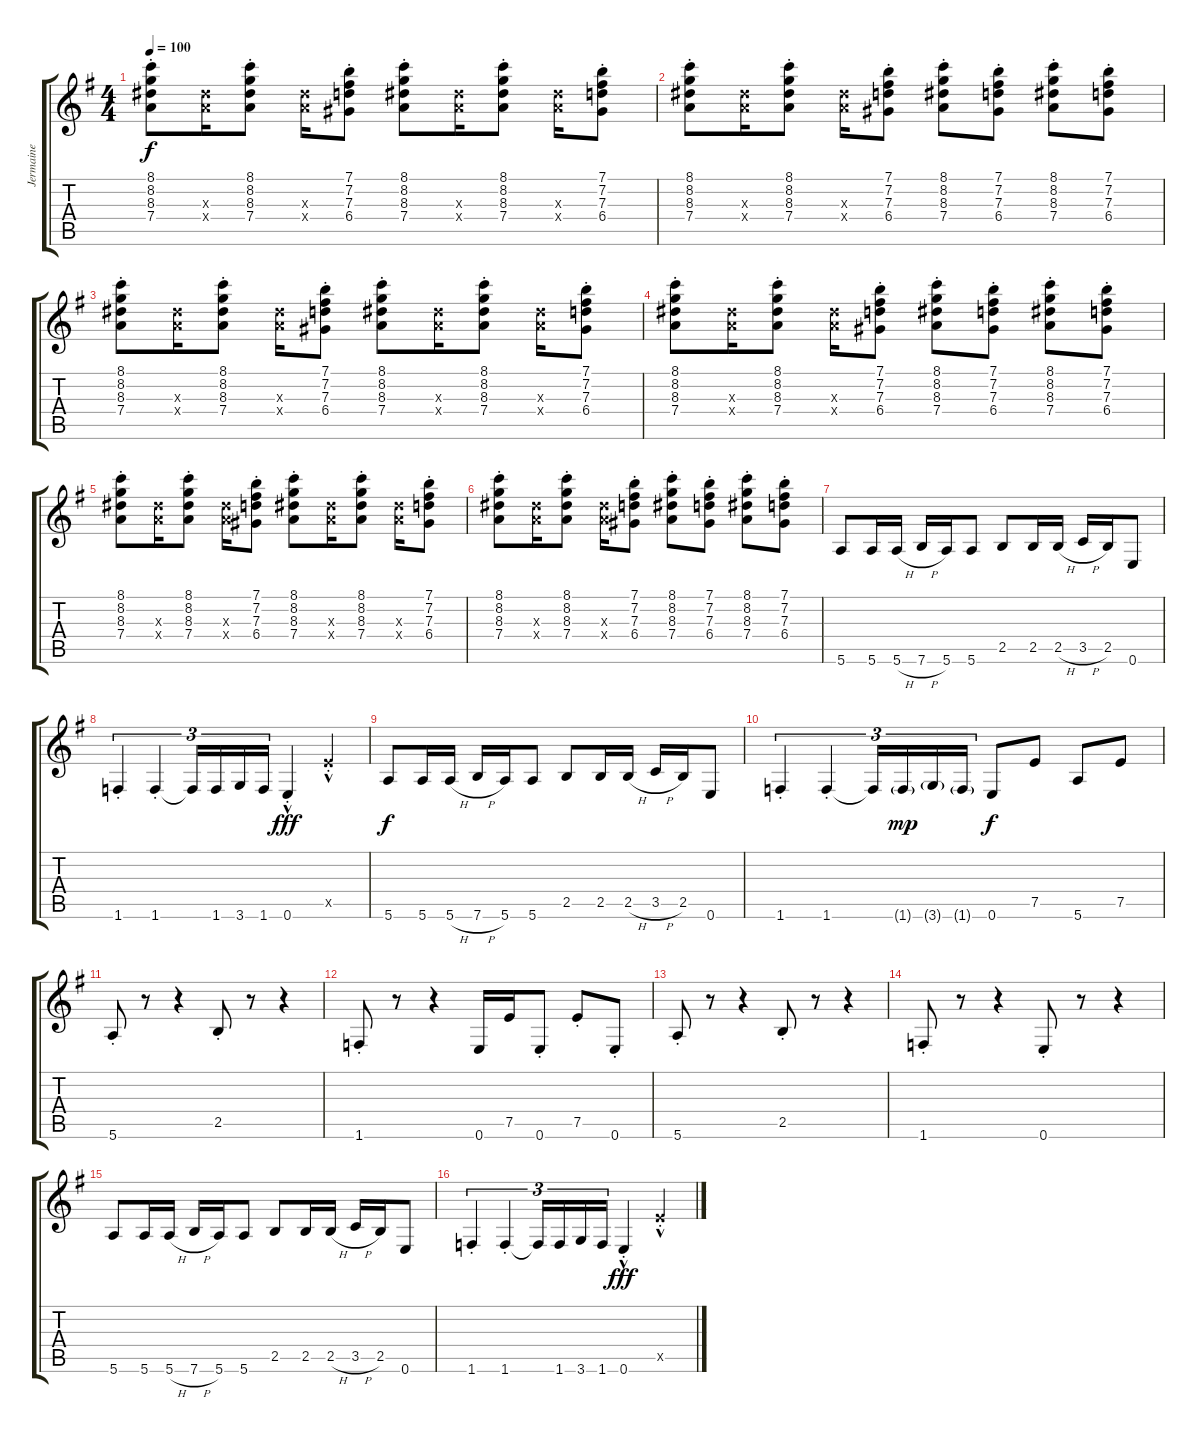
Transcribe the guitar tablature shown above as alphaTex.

\track ("Jermaine" "Jermaine") {instrument acousticguitarnylon}
\staff {score tabs}
\tuning (E4 B3 G3 D3 A2 E2) {hide}
\ts (4 4)
\tempo 100
\clef g2
\ks g
(8.1{st} 8.2{st} 8.3{st} 7.4{st}).8{dy f instrument acousticguitarnylon} (8.3{x} 7.4{x}).16 (8.1{st} 8.2{st} 8.3{st} 7.4{st}).8 (8.3{x} 7.4{x}).16 (7.1{st} 7.2{st} 7.3{st} 6.4{st}).8 (8.1{st} 8.2{st} 8.3{st} 7.4{st}).8 (8.3{x} 7.4{x}).16 (8.1{st} 8.2{st} 8.3{st} 7.4{st}).8 (8.3{x} 7.4{x}).16 (7.1{st} 7.2{st} 7.3{st} 6.4{st}).8 |
(8.1{st} 8.2{st} 8.3{st} 7.4{st}).8 (8.3{x} 7.4{x}).16 (8.1{st} 8.2{st} 8.3{st} 7.4{st}).8 (8.3{x} 7.4{x}).16 (7.1{st} 7.2{st} 7.3{st} 6.4{st}).8 (8.1{st} 8.2{st} 8.3{st} 7.4{st}).8 (7.1{st} 7.2{st} 7.3{st} 6.4{st}).8 (8.1{st} 8.2{st} 8.3{st} 7.4{st}).8 (7.1{st} 7.2{st} 7.3{st} 6.4{st}).8 |
(8.1{st} 8.2{st} 8.3{st} 7.4{st}).8 (8.3{x} 7.4{x}).16 (8.1{st} 8.2{st} 8.3{st} 7.4{st}).8 (8.3{x} 7.4{x}).16 (7.1{st} 7.2{st} 7.3{st} 6.4{st}).8 (8.1{st} 8.2{st} 8.3{st} 7.4{st}).8 (8.3{x} 7.4{x}).16 (8.1{st} 8.2{st} 8.3{st} 7.4{st}).8 (8.3{x} 7.4{x}).16 (7.1{st} 7.2{st} 7.3{st} 6.4{st}).8 |
(8.1{st} 8.2{st} 8.3{st} 7.4{st}).8 (8.3{x} 7.4{x}).16 (8.1{st} 8.2{st} 8.3{st} 7.4{st}).8 (8.3{x} 7.4{x}).16 (7.1{st} 7.2{st} 7.3{st} 6.4{st}).8 (8.1{st} 8.2{st} 8.3{st} 7.4{st}).8 (7.1{st} 7.2{st} 7.3{st} 6.4{st}).8 (8.1{st} 8.2{st} 8.3{st} 7.4{st}).8 (7.1{st} 7.2{st} 7.3{st} 6.4{st}).8 |
(8.1{st} 8.2{st} 8.3{st} 7.4{st}).8 (8.3{x} 7.4{x}).16 (8.1{st} 8.2{st} 8.3{st} 7.4{st}).8 (8.3{x} 7.4{x}).16 (7.1{st} 7.2{st} 7.3{st} 6.4{st}).8 (8.1{st} 8.2{st} 8.3{st} 7.4{st}).8 (8.3{x} 7.4{x}).16 (8.1{st} 8.2{st} 8.3{st} 7.4{st}).8 (8.3{x} 7.4{x}).16 (7.1{st} 7.2{st} 7.3{st} 6.4{st}).8 |
(8.1{st} 8.2{st} 8.3{st} 7.4{st}).8 (8.3{x} 7.4{x}).16 (8.1{st} 8.2{st} 8.3{st} 7.4{st}).8 (8.3{x} 7.4{x}).16 (7.1{st} 7.2{st} 7.3{st} 6.4{st}).8 (8.1{st} 8.2{st} 8.3{st} 7.4{st}).8 (7.1{st} 7.2{st} 7.3{st} 6.4{st}).8 (8.1{st} 8.2{st} 8.3{st} 7.4{st}).8 (7.1{st} 7.2{st} 7.3{st} 6.4{st}).8 |
5.6.8 5.6.16 5.6{h}.16 7.6{h}.16 5.6.16 5.6.8 2.5.8 2.5.16 2.5{h}.16 3.5{h}.16 2.5.16 0.6.8 |
1.6{st}.4{tu (3 2)} 1.6{st}.4{tu (3 2)} 1.6{t}.16{tu (3 2)} 1.6.16{tu (3 2)} 3.6.16{tu (3 2)} 1.6.16{tu (3 2)} 0.6{hac st}.4{dy fff} 7.5{hac st x}.4 |
5.6.8{dy f} 5.6.16 5.6{h}.16 7.6{h}.16 5.6.16 5.6.8 2.5.8 2.5.16 2.5{h}.16 3.5{h}.16 2.5.16 0.6.8 |
1.6{st}.4{tu (3 2)} 1.6{st}.4{tu (3 2)} 1.6{t}.16{tu (3 2)} 1.6{g}.16{tu (3 2) dy mp} 3.6{g}.16{tu (3 2)} 1.6{g}.16{tu (3 2)} 0.6.8{dy f} 7.5.8 5.6.8 7.5.8 |
5.6{st}.8 r.8 r.4 2.5{st}.8 r.8 r.4 |
1.6{st}.8 r.8 r.4 0.6.16 7.5.16 0.6{st}.8 7.5{st}.8 0.6{st}.8 |
5.6{st}.8 r.8 r.4 2.5{st}.8 r.8 r.4 |
1.6{st}.8 r.8 r.4 0.6{st}.8 r.8 r.4 |
5.6.8 5.6.16 5.6{h}.16 7.6{h}.16 5.6.16 5.6.8 2.5.8 2.5.16 2.5{h}.16 3.5{h}.16 2.5.16 0.6.8 |
1.6{st}.4{tu (3 2)} 1.6{st}.4{tu (3 2)} 1.6{t}.16{tu (3 2)} 1.6.16{tu (3 2)} 3.6.16{tu (3 2)} 1.6.16{tu (3 2)} 0.6{hac st}.4{dy fff} 7.5{hac st x}.4
